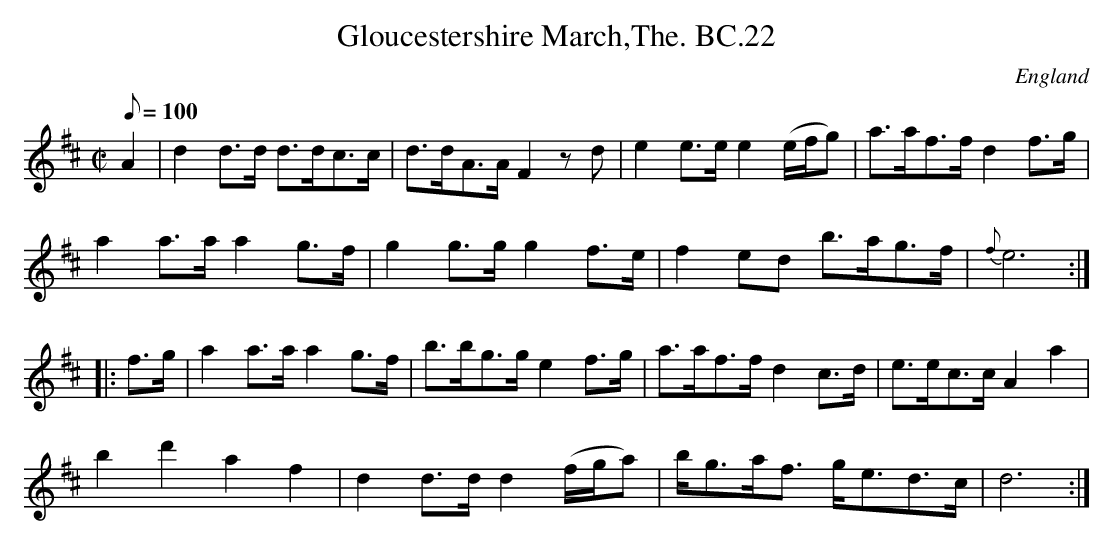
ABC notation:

X:1
T:Gloucestershire March,The. BC.22
M:C|
L:1/8
Q:100
O:England
K:D
A2 | d2 d>d d>dc>c | d>dA>A F2 z d | e2 e>e e2(e/f/g) |a>af>f d2 f>g |!
 a2 a>a a2 g>f | g2 g>g g2 f>e | f2 ed b>ag>f | {f}e6 :|!
|:f>g | a2 a>a a2 g>f | b>bg>g e2 f>g | a>af>f d2 c>d |e>ec>c A2 a2 |!
 b2 d'2 a2 f2 | d2 d>d d2 (f/g/a) | b<ga<f g<ed>c | d6 :|]
